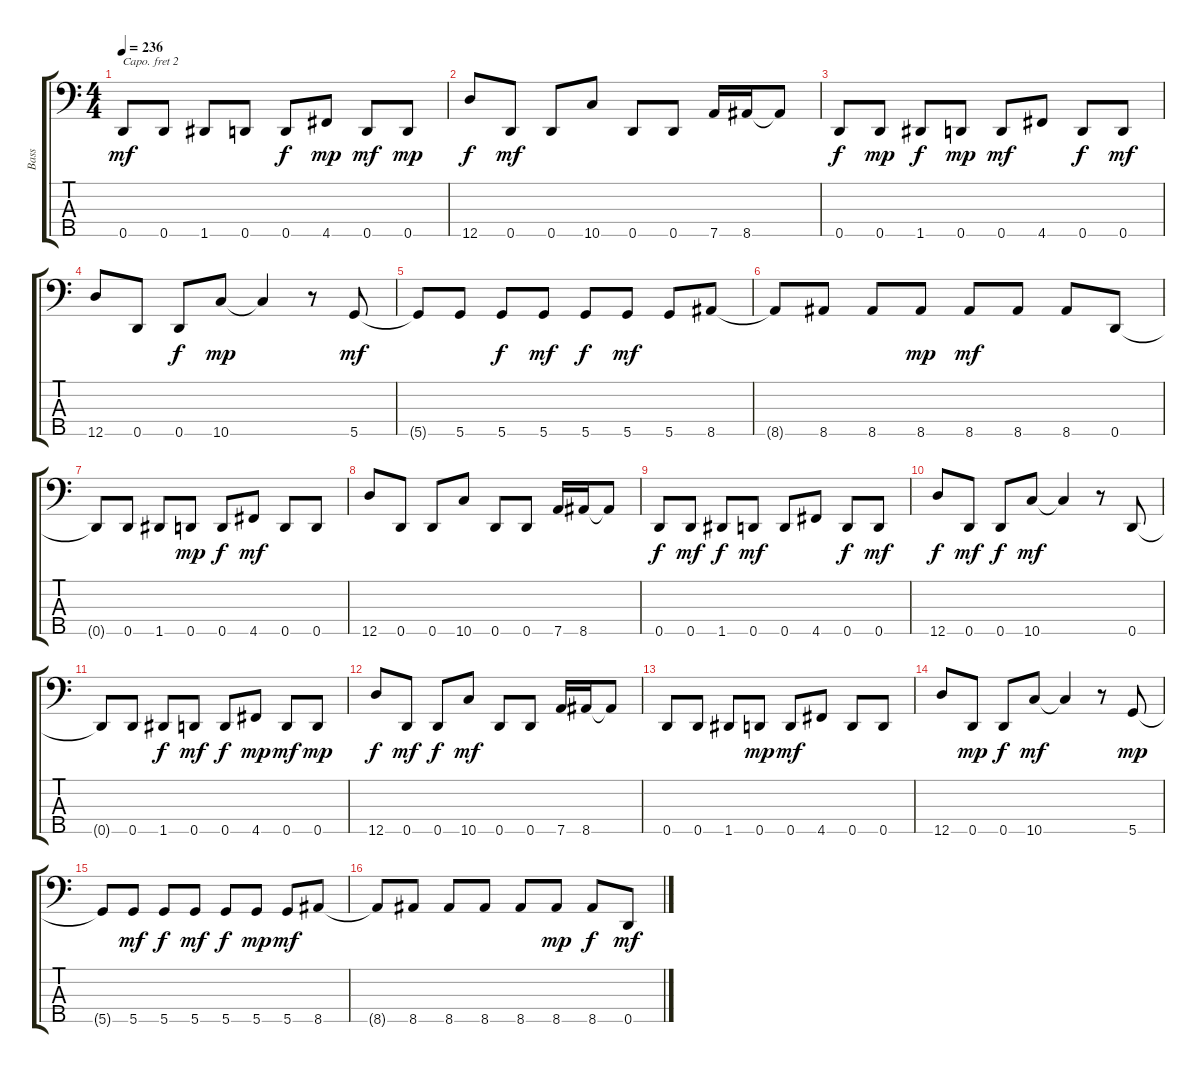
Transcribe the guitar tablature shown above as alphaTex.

\track ("Bass" "Bass") {instrument electricbassfinger}
\staff {score tabs}
\capo 2
\tuning (A2 F2 C2 G1 C1) {hide}
\ts (4 4)
\tempo 236
\clef f4
\ks c
0.5{t}.8{dy mf} 0.5.8 1.5.8 0.5.8 0.5.8{dy f} 4.5.8{dy mp} 0.5.8{dy mf} 0.5.8{dy mp} |
12.5.8{dy f} 0.5.8{dy mf} 0.5.8 10.5.8 0.5.8 0.5.8 7.5.16 8.5.16 8.5{t}.8 |
0.5.8{dy f} 0.5.8{dy mp} 1.5.8{dy f} 0.5.8{dy mp} 0.5.8{dy mf} 4.5.8 0.5.8{dy f} 0.5.8{dy mf} |
12.5.8 0.5.8 0.5.8{dy f} 10.5.8{dy mp} 10.5{t}.4 r.8 5.5.8{dy mf} |
5.5{t}.8 5.5.8 5.5.8{dy f} 5.5.8{dy mf} 5.5.8{dy f} 5.5.8{dy mf} 5.5.8 8.5.8 |
8.5{t}.8 8.5.8 8.5.8 8.5.8{dy mp} 8.5.8{dy mf} 8.5.8 8.5.8 0.5.8 |
0.5{t}.8 0.5.8 1.5.8 0.5.8{dy mp} 0.5.8{dy f} 4.5.8{dy mf} 0.5.8 0.5.8 |
12.5.8 0.5.8 0.5.8 10.5.8 0.5.8 0.5.8 7.5.16 8.5.16 8.5{t}.8 |
0.5.8{dy f} 0.5.8{dy mf} 1.5.8{dy f} 0.5.8{dy mf} 0.5.8 4.5.8 0.5.8{dy f} 0.5.8{dy mf} |
12.5.8{dy f} 0.5.8{dy mf} 0.5.8{dy f} 10.5.8{dy mf} 10.5{t}.4 r.8 0.5.8 |
0.5{t}.8 0.5.8 1.5.8{dy f} 0.5.8{dy mf} 0.5.8{dy f} 4.5.8{dy mp} 0.5.8{dy mf} 0.5.8{dy mp} |
12.5.8{dy f} 0.5.8{dy mf} 0.5.8{dy f} 10.5.8{dy mf} 0.5.8 0.5.8 7.5.16 8.5.16 8.5{t}.8 |
0.5.8 0.5.8 1.5.8 0.5.8{dy mp} 0.5.8{dy mf} 4.5.8 0.5.8 0.5.8 |
12.5.8 0.5.8{dy mp} 0.5.8{dy f} 10.5.8{dy mf} 10.5{t}.4 r.8 5.5.8{dy mp} |
5.5{t}.8 5.5.8{dy mf} 5.5.8{dy f} 5.5.8{dy mf} 5.5.8{dy f} 5.5.8{dy mp} 5.5.8{dy mf} 8.5.8 |
8.5{t}.8 8.5.8 8.5.8 8.5.8 8.5.8 8.5.8{dy mp} 8.5.8{dy f} 0.5.8{dy mf}
